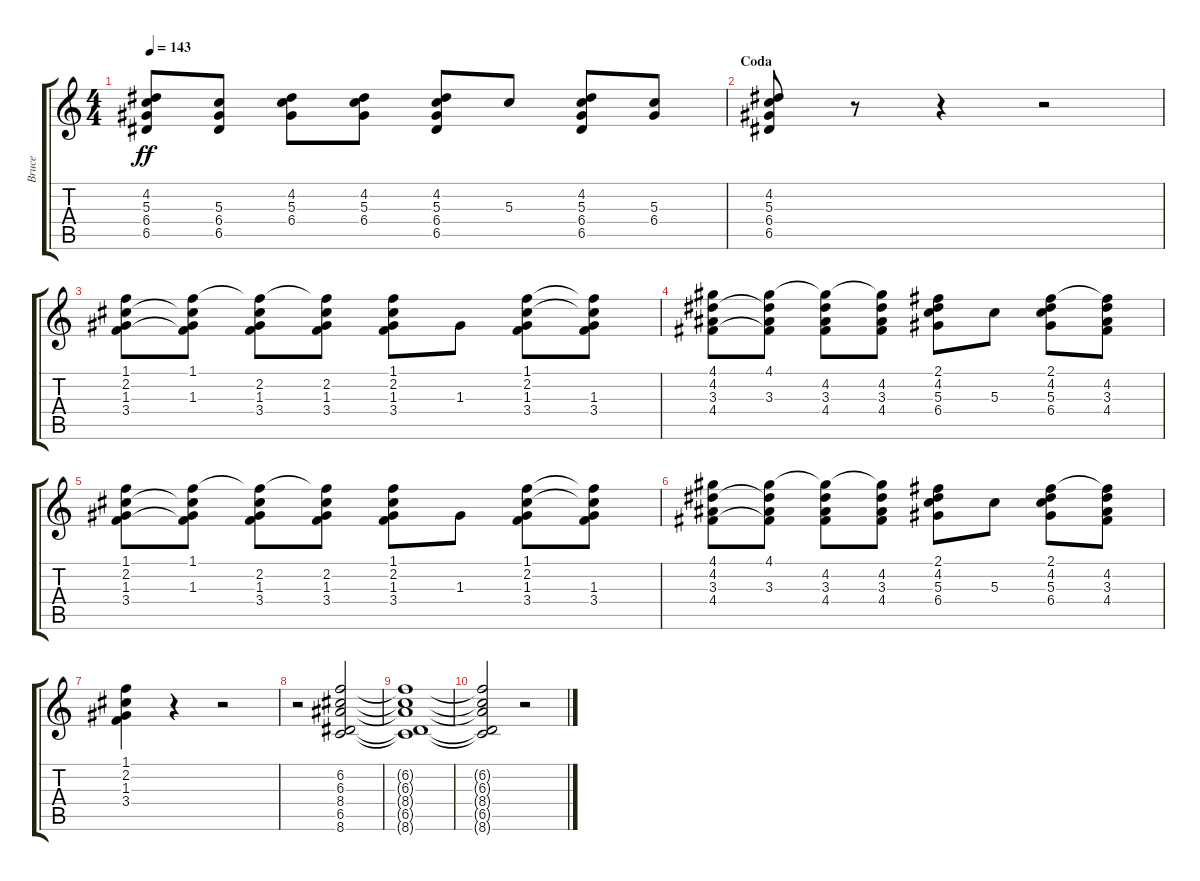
\track ("Bruce" "Bruce") {instrument acousticguitarsteel}
\staff {score tabs}
\tuning (E4 B3 G3 D3 A2 E2) {hide}
\ts (4 4)
\tempo 143
\clef g2
\ks c
(4.2 5.3 6.4 6.5).8{dy ff} (5.3 6.4 6.5).8 (4.2 5.3 6.4).8 (4.2 5.3 6.4).8 (4.2 5.3 6.4 6.5).8 5.3.8 (4.2 5.3 6.4 6.5).8 (5.3 6.4).8 |
\section ("" "Coda")
(4.2 5.3 6.4 6.5).8 r.8 r.4 r.2 |
(1.1 2.2 1.3 3.4).8 (1.1 2.2{t} 1.3 3.4{t}).8 (1.1{t} 2.2 1.3 3.4).8 (1.1{t} 2.2 1.3 3.4).8 (1.1 2.2 1.3 3.4).8 1.3.8 (1.1 2.2 1.3 3.4).8 (1.1{t} 2.2{t} 1.3 3.4).8 |
(4.1 4.2 3.3 4.4).8 (4.1 4.2{t} 3.3 4.4{t}).8 (4.1{t} 4.2 3.3 4.4).8 (4.1{t} 4.2 3.3 4.4).8 (2.1 4.2 5.3 6.4).8 5.3.8 (2.1 4.2 5.3 6.4).8 (2.1{t} 4.2 3.3 4.4).8 |
(1.1 2.2 1.3 3.4).8 (1.1 2.2{t} 1.3 3.4{t}).8 (1.1{t} 2.2 1.3 3.4).8 (1.1{t} 2.2 1.3 3.4).8 (1.1 2.2 1.3 3.4).8 1.3.8 (1.1 2.2 1.3 3.4).8 (1.1{t} 2.2{t} 1.3 3.4).8 |
(4.1 4.2 3.3 4.4).8 (4.1 4.2{t} 3.3 4.4{t}).8 (4.1{t} 4.2 3.3 4.4).8 (4.1{t} 4.2 3.3 4.4).8 (2.1 4.2 5.3 6.4).8 5.3.8 (2.1 4.2 5.3 6.4).8 (2.1{t} 4.2 3.3 4.4).8 |
(1.1 2.2 1.3 3.4).4 r.4 r.2 |
r.2 (6.2 6.3 8.4 6.5 8.6).2 |
(6.2{t} 6.3{t} 8.4{t} 6.5{t} 8.6{t}).1 |
(6.2{t} 6.3{t} 8.4{t} 6.5{t} 8.6{t}).2 r.2
